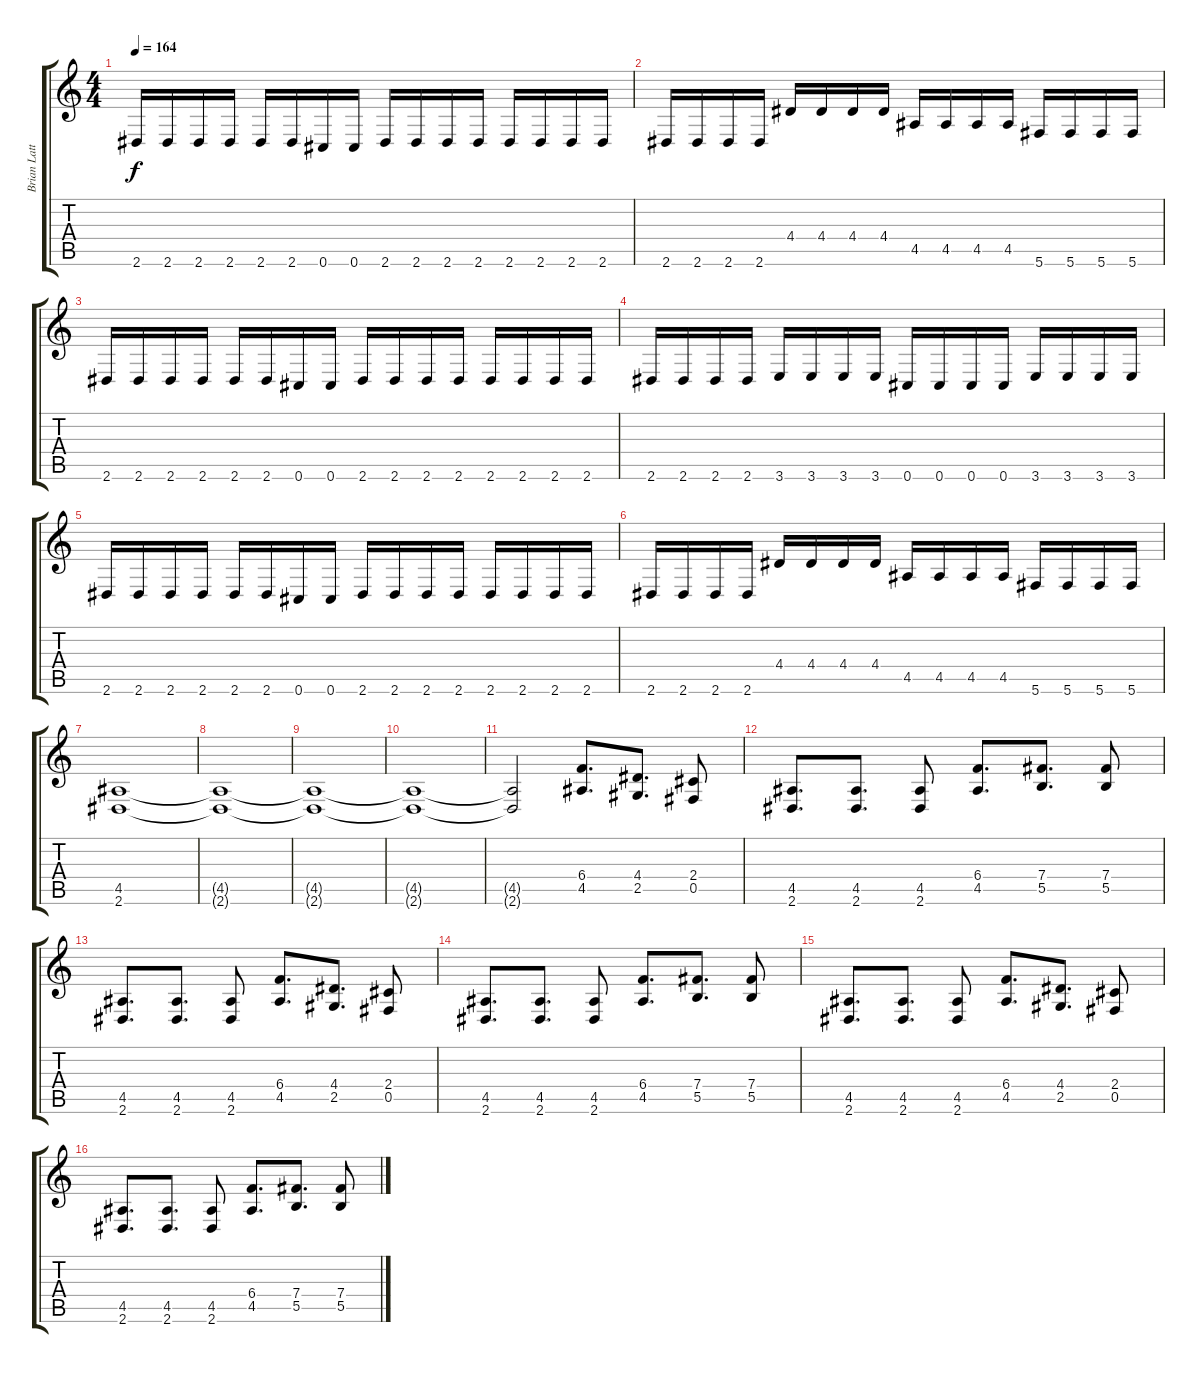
\track ("Brian Latta" "Brian Latt") {instrument overdrivenguitar}
\staff {score tabs}
\tuning (Db4 Ab3 E3 B2 Gb2 Db2) {hide}
\ts (4 4)
\tempo 164
\clef g2
\ks c
2.6.16{dy f} 2.6.16 2.6.16 2.6.16 2.6.16 2.6.16 0.6.16 0.6.16 2.6.16 2.6.16 2.6.16 2.6.16 2.6.16 2.6.16 2.6.16 2.6.16 |
2.6.16 2.6.16 2.6.16 2.6.16 4.4.16 4.4.16 4.4.16 4.4.16 4.5.16 4.5.16 4.5.16 4.5.16 5.6.16 5.6.16 5.6.16 5.6.16 |
2.6.16 2.6.16 2.6.16 2.6.16 2.6.16 2.6.16 0.6.16 0.6.16 2.6.16 2.6.16 2.6.16 2.6.16 2.6.16 2.6.16 2.6.16 2.6.16 |
2.6.16 2.6.16 2.6.16 2.6.16 3.6.16 3.6.16 3.6.16 3.6.16 0.6.16 0.6.16 0.6.16 0.6.16 3.6.16 3.6.16 3.6.16 3.6.16 |
2.6.16 2.6.16 2.6.16 2.6.16 2.6.16 2.6.16 0.6.16 0.6.16 2.6.16 2.6.16 2.6.16 2.6.16 2.6.16 2.6.16 2.6.16 2.6.16 |
2.6.16 2.6.16 2.6.16 2.6.16 4.4.16 4.4.16 4.4.16 4.4.16 4.5.16 4.5.16 4.5.16 4.5.16 5.6.16 5.6.16 5.6.16 5.6.16 |
(4.5 2.6).1 |
(4.5{t} 2.6{t}).1 |
(4.5{t} 2.6{t}).1{volume 13} |
(4.5{t} 2.6{t}).1 |
(4.5{t} 2.6{t}).2 (6.4 4.5).8{d volume 13} (4.4 2.5).8{d} (2.4 0.5).8 |
(4.5 2.6).8{d} (4.5 2.6).8{d} (4.5 2.6).8 (6.4 4.5).8{d} (7.4 5.5).8{d} (7.4 5.5).8 |
(4.5 2.6).8{d} (4.5 2.6).8{d} (4.5 2.6).8 (6.4 4.5).8{d} (4.4 2.5).8{d} (2.4 0.5).8 |
(4.5 2.6).8{d} (4.5 2.6).8{d} (4.5 2.6).8 (6.4 4.5).8{d} (7.4 5.5).8{d} (7.4 5.5).8 |
(4.5 2.6).8{d} (4.5 2.6).8{d} (4.5 2.6).8 (6.4 4.5).8{d} (4.4 2.5).8{d} (2.4 0.5).8 |
(4.5 2.6).8{d} (4.5 2.6).8{d} (4.5 2.6).8 (6.4 4.5).8{d} (7.4 5.5).8{d} (7.4 5.5).8
